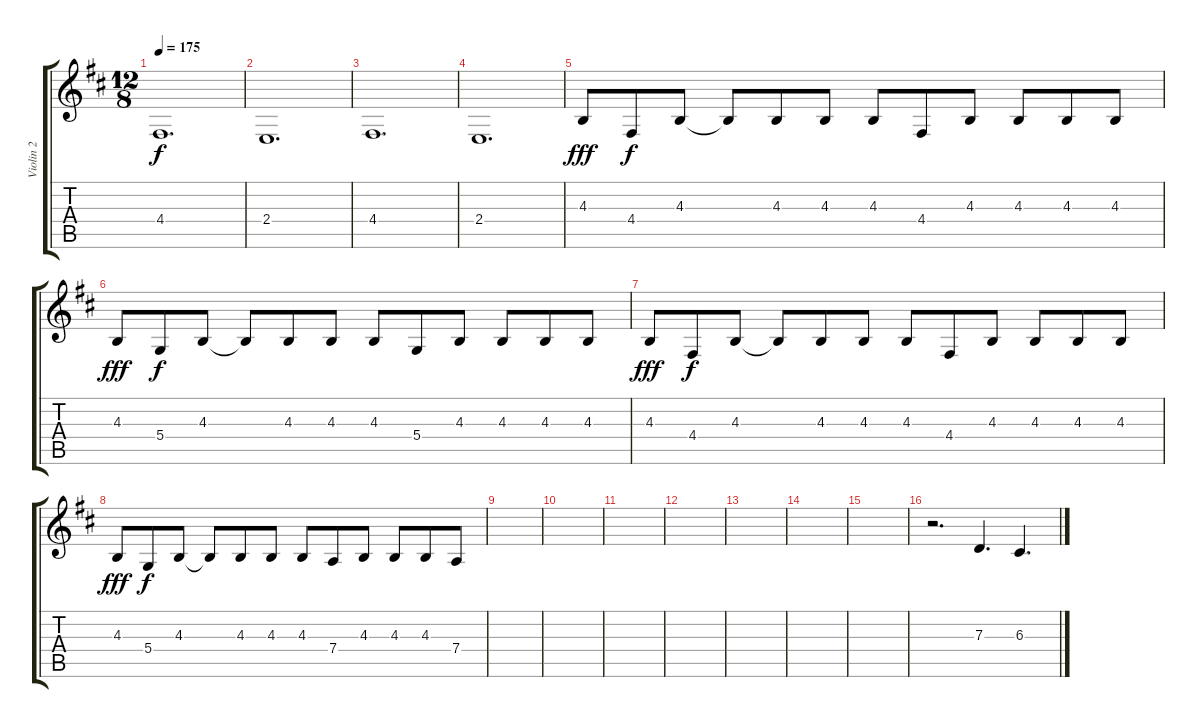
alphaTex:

\track ("Violin 2" "Violin 2") {instrument violin}
\staff {score tabs}
\tuning (E4 B3 G3 D3 A2 E2) {hide}
\ts (12 8)
\tempo 175
\clef g2
\ks d
4.4.1{d dy f} |
2.4.1{d} |
4.4.1{d} |
2.4.1{d} |
4.3.8{dy fff} 4.4.8{dy f} 4.3.8 4.3{t}.8 4.3.8 4.3.8 4.3.8 4.4.8 4.3.8 4.3.8 4.3.8 4.3.8 |
4.3.8{dy fff} 5.4.8{dy f} 4.3.8 4.3{t}.8 4.3.8 4.3.8 4.3.8 5.4.8 4.3.8 4.3.8 4.3.8 4.3.8 |
4.3.8{dy fff} 4.4.8{dy f} 4.3.8 4.3{t}.8 4.3.8 4.3.8 4.3.8 4.4.8 4.3.8 4.3.8 4.3.8 4.3.8 |
4.3.8{dy fff} 5.4.8{dy f} 4.3.8 4.3{t}.8 4.3.8 4.3.8 4.3.8 7.4.8 4.3.8 4.3.8 4.3.8 7.4.8 |
|
|
|
|
|
|
|
r.2{d} 7.3.4{d} 6.3.4{d}
